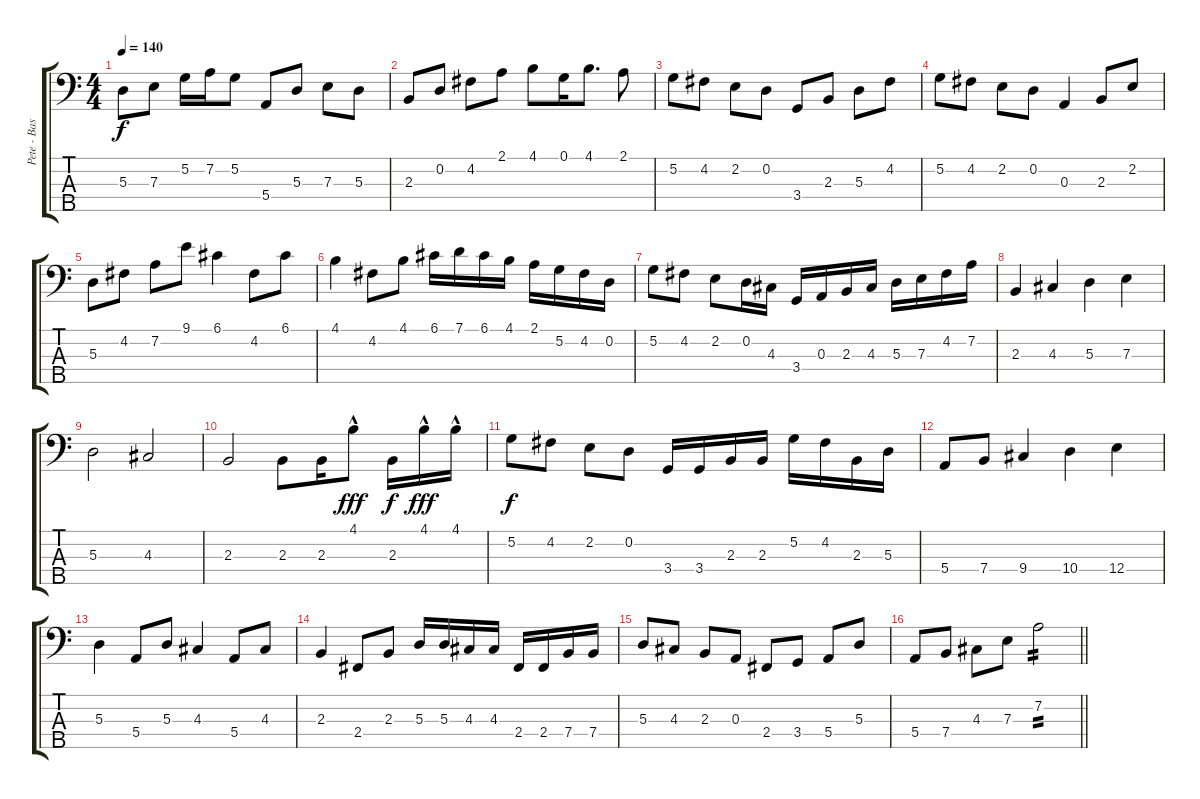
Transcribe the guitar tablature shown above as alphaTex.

\track ("Pete - Bass" "Pete - Bas") {instrument electricbassfinger}
\staff {score tabs}
\tuning (G2 D2 A1 E1 B0) {hide}
\ts (4 4)
\tempo 140
\clef f4
\ks c
5.3.8{dy f} 7.3.8 5.2.16 7.2.16 5.2.8 5.4.8 5.3.8 7.3.8 5.3.8 |
2.3.8 0.2.8 4.2.8 2.1.8 4.1.8 0.1.16 4.1.8{d} 2.1.8 |
5.2.8 4.2.8 2.2.8 0.2.8 3.4.8 2.3.8 5.3.8 4.2.8 |
5.2.8 4.2.8 2.2.8 0.2.8 0.3.4 2.3.8 2.2.8 |
5.3.8 4.2.8 7.2.8 9.1.8 6.1.4 4.2.8 6.1.8 |
4.1.4 4.2.8 4.1.8 6.1.16 7.1.16 6.1.16 4.1.16 2.1.16 5.2.16 4.2.16 0.2.16 |
5.2.8 4.2.8 2.2.8 0.2.16 4.3.16 3.4.16 0.3.16 2.3.16 4.3.16 5.3.16 7.3.16 4.2.16 7.2.16 |
2.3.4 4.3.4 5.3.4 7.3.4 |
5.3.2 4.3.2 |
2.3.2 2.3.8 2.3.16 4.1{hac}.8{dy fff} 2.3.16{dy f} 4.1{hac}.16{dy fff} 4.1{hac}.16 |
5.2.8{dy f} 4.2.8 2.2.8 0.2.8 3.4.16 3.4.16 2.3.16 2.3.16 5.2.16 4.2.16 2.3.16 5.3.16 |
5.4.8 7.4.8 9.4.4 10.4.4 12.4.4 |
5.3.4 5.4.8 5.3.8 4.3.4 5.4.8 4.3.8 |
2.3.4 2.4.8 2.3.8 5.3.16 5.3.16 4.3.16 4.3.16 2.4.16 2.4.16 7.4.16 7.4.16 |
5.3.8 4.3.8 2.3.8 0.3.8 2.4.8 3.4.8 5.4.8 5.3.8 |
\barLineRight lightlight
5.4.8 7.4.8 4.3.8 7.3.8 7.2.2{tp 2}
